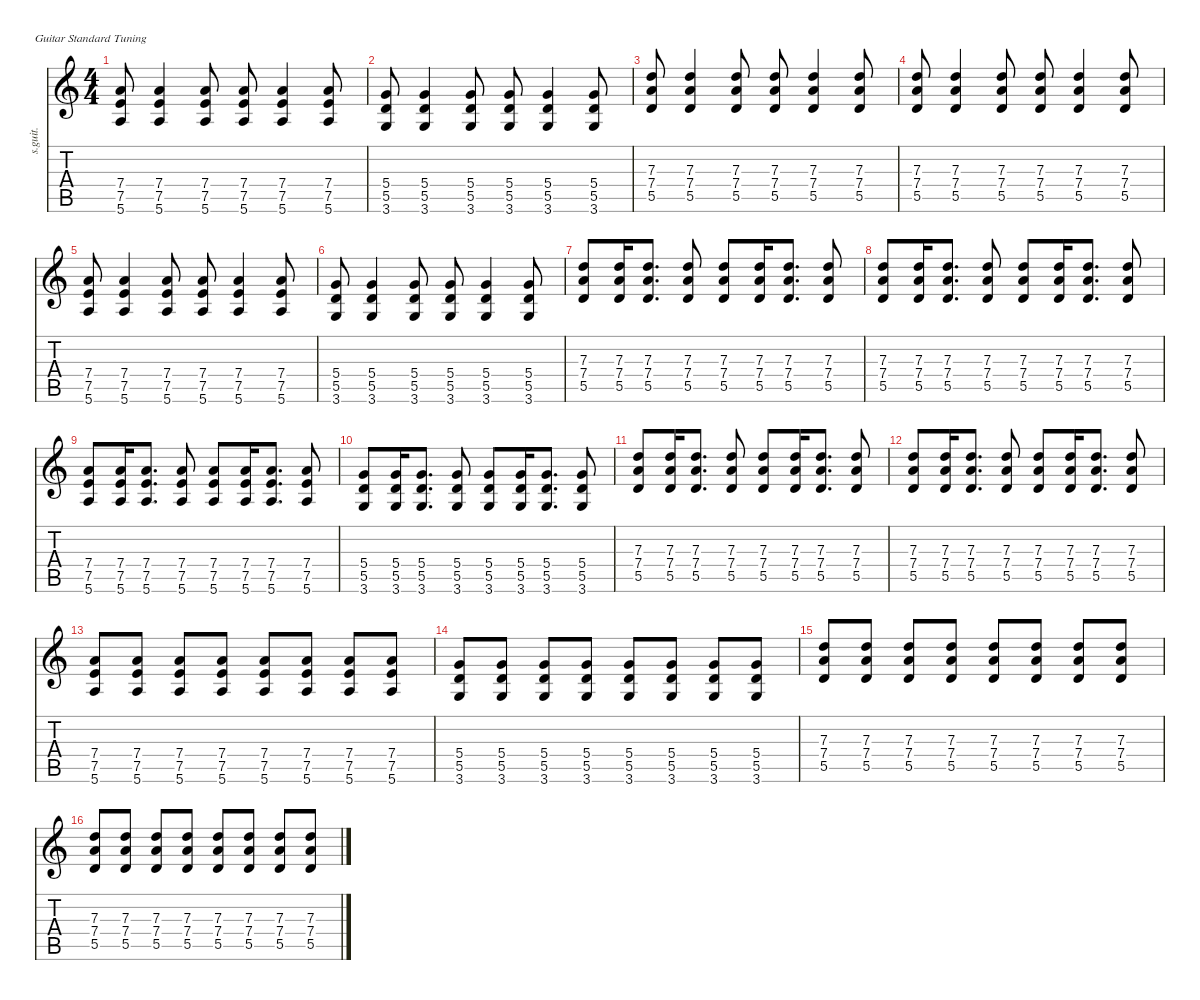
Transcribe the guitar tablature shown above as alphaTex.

\defaultSystemsLayout 4
\hideDynamics
\bracketExtendMode nobrackets
\track ("" "s.guit.") {instrument distortionguitar}
\staff {score tabs}
\tuning (E4 B3 G3 D3 A2 E2)
\ts (4 4)
\beaming (8 2 2 2 2)
\tempo (160 hide)
\clef g2
\ks c
(7.4 7.5 5.6).8{dy f instrument distortionguitar} (7.4 7.5 5.6).4 (7.4 7.5 5.6).8 (7.4 7.5 5.6).8 (7.4 7.5 5.6).4 (7.4 7.5 5.6).8 |
(5.4 5.5 3.6).8 (5.4 5.5 3.6).4 (5.4 5.5 3.6).8 (5.4 5.5 3.6).8 (5.4 5.5 3.6).4 (5.4 5.5 3.6).8 |
(7.3 7.4 5.5).8 (7.3 7.4 5.5).4 (7.3 7.4 5.5).8 (7.3 7.4 5.5).8 (7.3 7.4 5.5).4 (7.3 7.4 5.5).8 |
(7.3 7.4 5.5).8 (7.3 7.4 5.5).4 (7.3 7.4 5.5).8 (7.3 7.4 5.5).8 (7.3 7.4 5.5).4 (7.3 7.4 5.5).8 |
(7.4 7.5 5.6).8 (7.4 7.5 5.6).4 (7.4 7.5 5.6).8 (7.4 7.5 5.6).8 (7.4 7.5 5.6).4 (7.4 7.5 5.6).8 |
(5.4 5.5 3.6).8 (5.4 5.5 3.6).4 (5.4 5.5 3.6).8 (5.4 5.5 3.6).8 (5.4 5.5 3.6).4 (5.4 5.5 3.6).8 |
(7.3 7.4 5.5).8 (7.3 7.4 5.5).16 (7.3 7.4 5.5).8{d} (7.3 7.4 5.5).8 (7.3 7.4 5.5).8 (7.3 7.4 5.5).16 (7.3 7.4 5.5).8{d} (7.3 7.4 5.5).8 |
(7.3 7.4 5.5).8 (7.3 7.4 5.5).16 (7.3 7.4 5.5).8{d} (7.3 7.4 5.5).8 (7.3 7.4 5.5).8 (7.3 7.4 5.5).16 (7.3 7.4 5.5).8{d} (7.3 7.4 5.5).8 |
(7.4 7.5 5.6).8 (7.4 7.5 5.6).16 (7.4 7.5 5.6).8{d} (7.4 7.5 5.6).8 (7.4 7.5 5.6).8 (7.4 7.5 5.6).16 (7.4 7.5 5.6).8{d} (7.4 7.5 5.6).8 |
(5.4 5.5 3.6).8 (5.4 5.5 3.6).16 (5.4 5.5 3.6).8{d} (5.4 5.5 3.6).8 (5.4 5.5 3.6).8 (5.4 5.5 3.6).16 (5.4 5.5 3.6).8{d} (5.4 5.5 3.6).8 |
(7.3 7.4 5.5).8 (7.3 7.4 5.5).16 (7.3 7.4 5.5).8{d} (7.3 7.4 5.5).8 (7.3 7.4 5.5).8 (7.3 7.4 5.5).16 (7.3 7.4 5.5).8{d} (7.3 7.4 5.5).8 |
(7.3 7.4 5.5).8 (7.3 7.4 5.5).16 (7.3 7.4 5.5).8{d} (7.3 7.4 5.5).8 (7.3 7.4 5.5).8 (7.3 7.4 5.5).16 (7.3 7.4 5.5).8{d} (7.3 7.4 5.5).8 |
(7.4 7.5 5.6).8 (7.4 7.5 5.6).8 (7.4 7.5 5.6).8 (7.4 7.5 5.6).8 (7.4 7.5 5.6).8 (7.4 7.5 5.6).8 (7.4 7.5 5.6).8 (7.4 7.5 5.6).8 |
(5.4 5.5 3.6).8 (5.4 5.5 3.6).8 (5.4 5.5 3.6).8 (5.4 5.5 3.6).8 (5.4 5.5 3.6).8 (5.4 5.5 3.6).8 (5.4 5.5 3.6).8 (5.4 5.5 3.6).8 |
(7.3 7.4 5.5).8 (7.3 7.4 5.5).8 (7.3 7.4 5.5).8 (7.3 7.4 5.5).8 (7.3 7.4 5.5).8 (7.3 7.4 5.5).8 (7.3 7.4 5.5).8 (7.3 7.4 5.5).8 |
(7.3 7.4 5.5).8 (7.3 7.4 5.5).8 (7.3 7.4 5.5).8 (7.3 7.4 5.5).8 (7.3 7.4 5.5).8 (7.3 7.4 5.5).8 (7.3 7.4 5.5).8 (7.3 7.4 5.5).8
